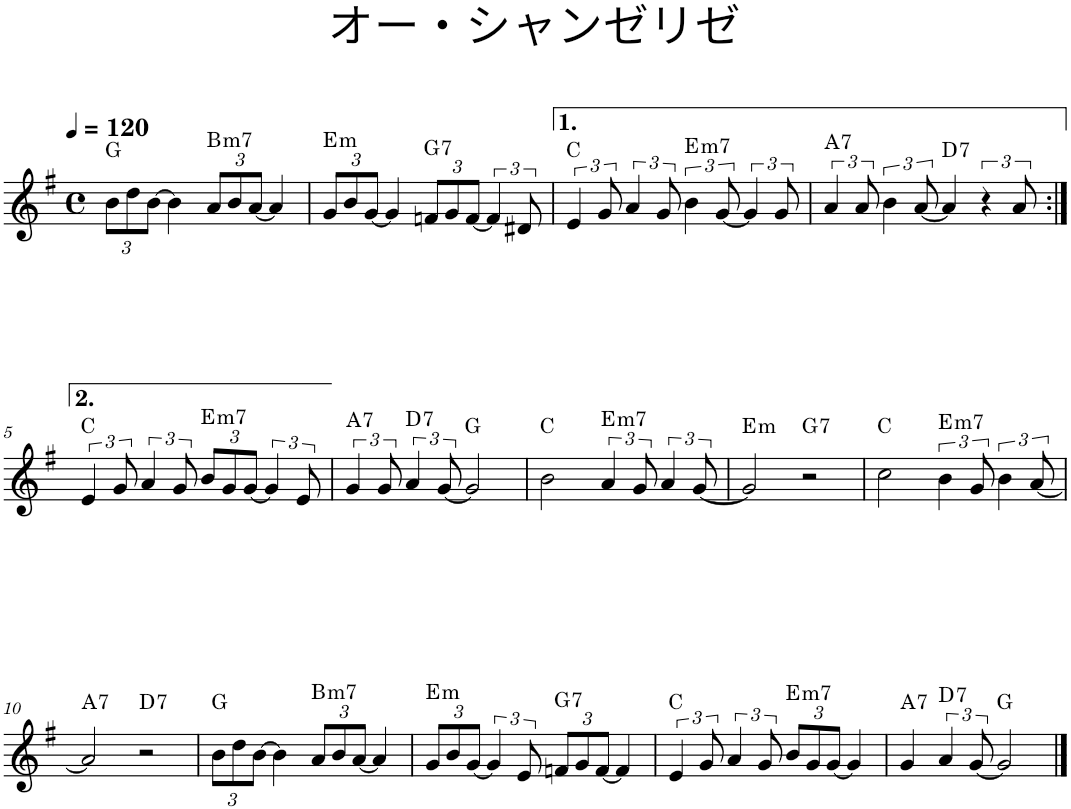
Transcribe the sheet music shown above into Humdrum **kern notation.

**kern	**harte
*part1	*part1
*staff1	*
*I"Piano	*
*I'Pno.	*
*clefG2	*
*k[f#]	*
*G:	*
*M4/4	*
*met(c)	*
*MM120	*
*Xbrackettup	*
=1	=1
12b\L	G:maj
12dd\	.
[12b\J	.
4b\]	.
!	!LO:H:kt=m7
12a/L	B:min7
12b/	.
[12a/J	.
4a/]	.
=2	=2
!	!LO:H:kt=m
12g/L	E:min
12b/	.
[12g/J	.
4g/]	.
!	!LO:H:kt=7
12fn/L	G:7
12g/	.
[4f/	.
12d#X/	.
=3	=3
*brackettup	*
6e/	C:maj
12g/	.
6a/	.
12g/	.
!	!LO:H:kt=m7
6b\	E:min7
[4g/	.
12g/	.
=4	=4
!	!LO:H:kt=7
6a/	A:7
12a/	.
6b\	.
[12a/	.
!	!LO:H:kt=7
4a/]	D:7
6r	.
12a/	.
!!LO:LB:g=z
=5:|!	=5:|!
6e/	C:maj
12g/	.
6a/	.
12g/	.
*Xbrackettup	*
!	!LO:H:kt=m7
12b/L	E:min7
12g/	.
[4g/	.
12e/	.
=6	=6
*brackettup	*
!	!LO:H:kt=7
6g/	A:7
12g/	.
!	!LO:H:kt=7
6a/	D:7
[12g/	.
2g/]	G:maj
=7	=7
2b\	C:maj
!	!LO:H:kt=m7
6a/	E:min7
12g/	.
6a/	.
[12g/	.
=8	=8
!	!LO:H:kt=m
2g/]	E:min
!	!LO:H:kt=7
2r	G:7
=9	=9
2cc\	C:maj
!	!LO:H:kt=m7
6b\	E:min7
12g/	.
6b\	.
[12a/	.
!!LO:LB:g=z
=10	=10
!	!LO:H:kt=7
2a/]	A:7
!	!LO:H:kt=7
2r	D:7
=11	=11
*Xbrackettup	*
12b\L	G:maj
12dd\	.
[12b\J	.
4b\]	.
!	!LO:H:kt=m7
12a/L	B:min7
12b/	.
[12a/J	.
4a/]	.
=12	=12
!	!LO:H:kt=m
12g/L	E:min
12b/	.
[4g/	.
12e/	.
!	!LO:H:kt=7
12fn/L	G:7
12g/	.
[12f/J	.
4f/]	.
=13	=13
*brackettup	*
6e/	C:maj
12g/	.
6a/	.
12g/	.
*Xbrackettup	*
!	!LO:H:kt=m7
12b/L	E:min7
12g/	.
[12g/J	.
4g/]	.
=14	=14
!	!LO:H:kt=7
4g/	A:7
*brackettup	*
!	!LO:H:kt=7
6a/	D:7
[12g/	.
2g/]	G:maj
==	==
*-	*-
